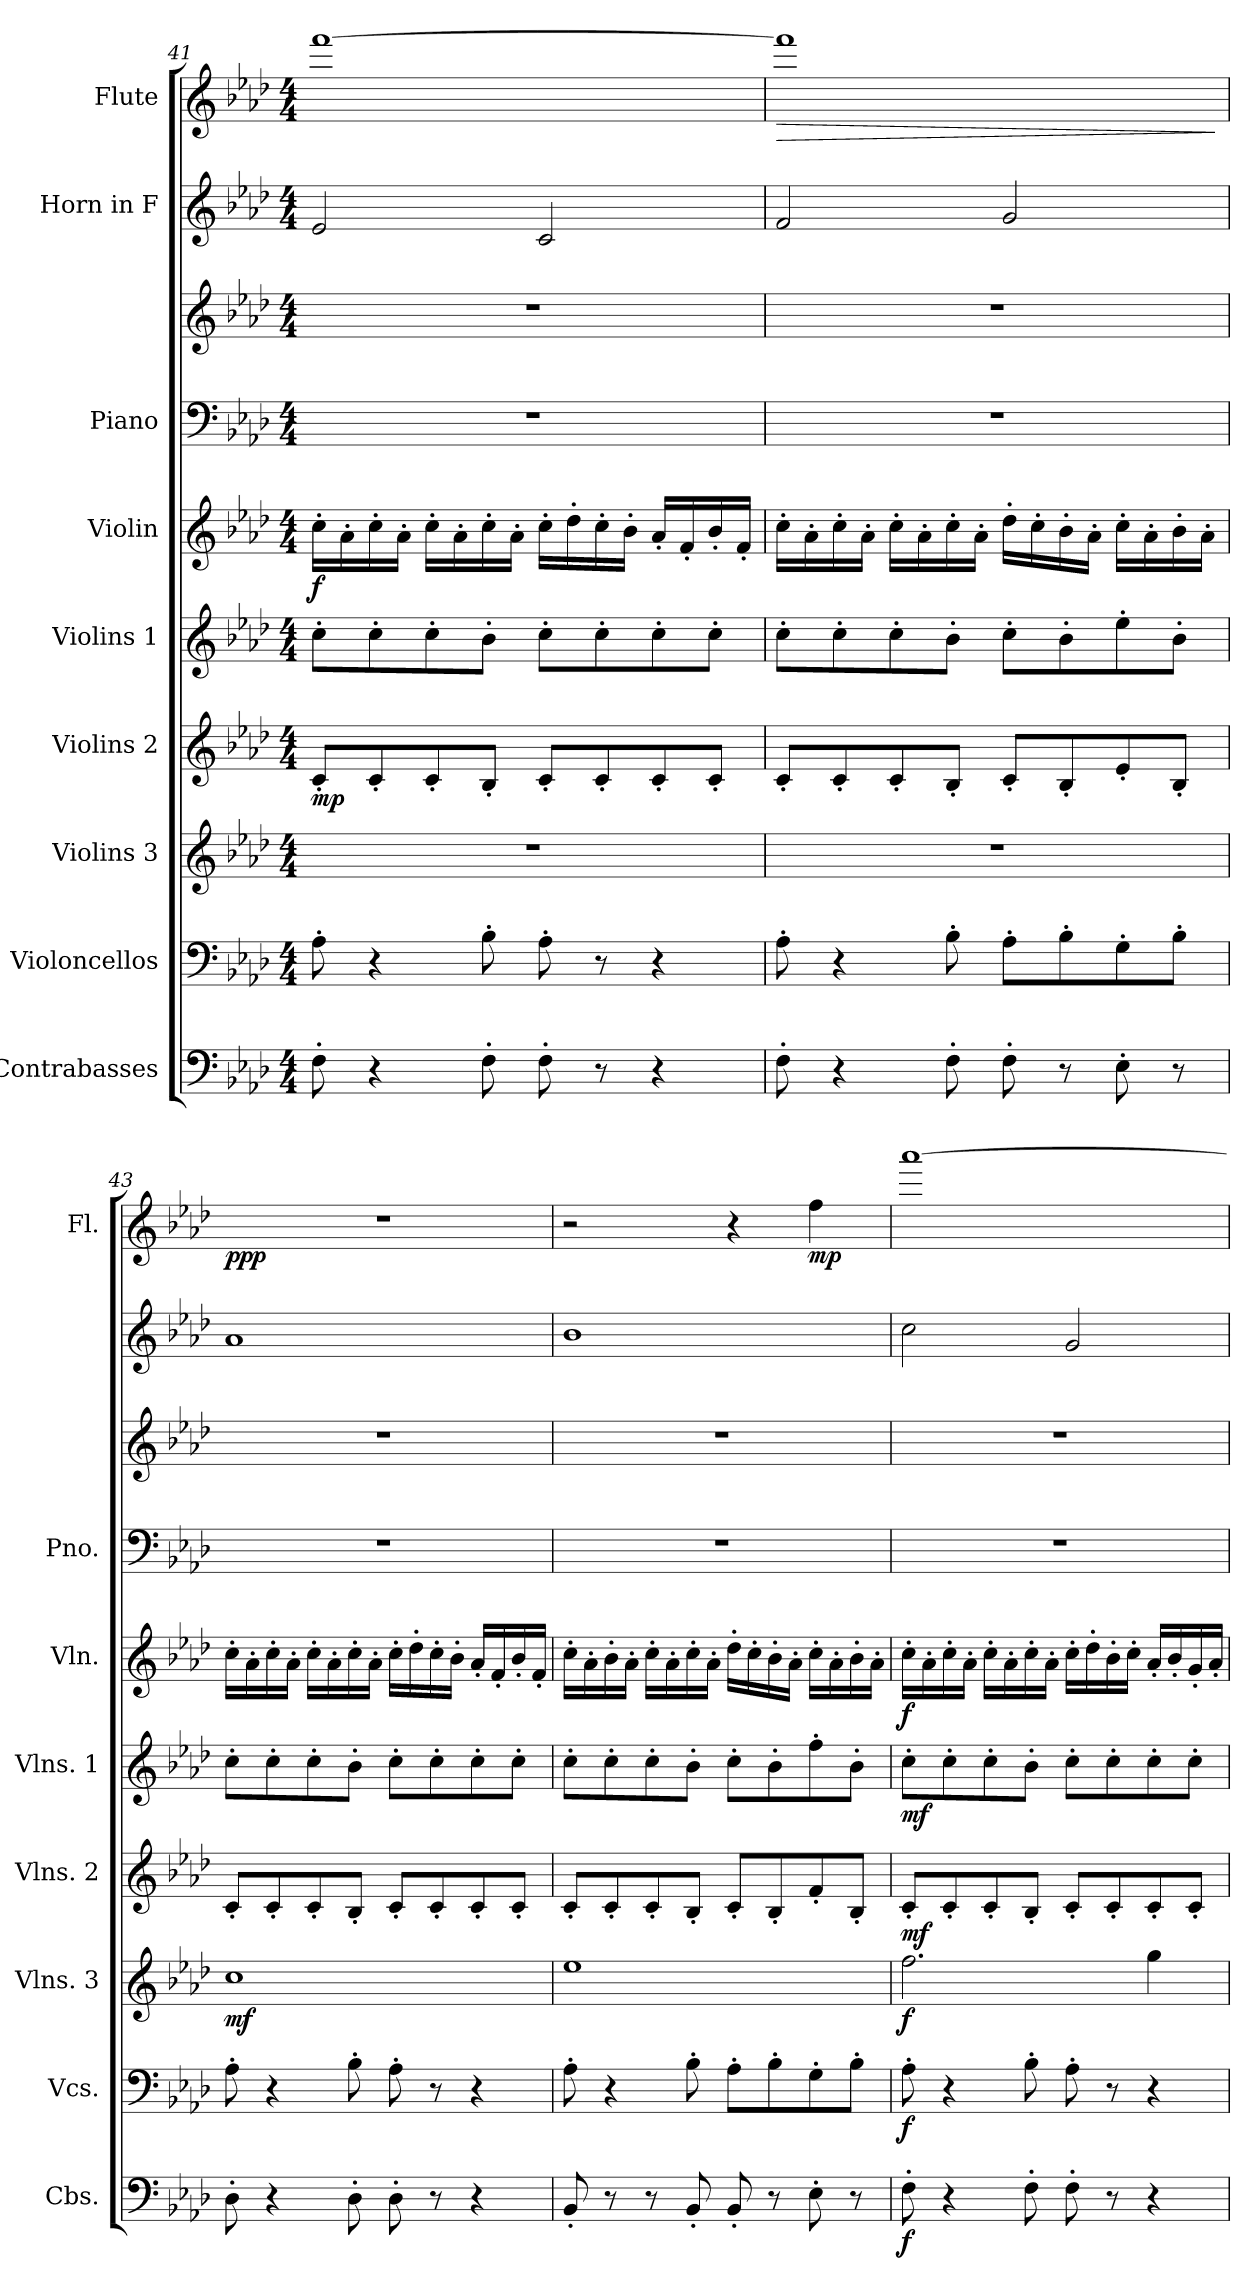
**kern	**dynam	**kern	**dynam	**kern	**dynam	**kern	**dynam	**kern	**dynam	**kern	**dynam	**kern	**kern	**kern	**kern	**dynam
*part9	*part9	*part8	*part8	*part7	*part7	*part6	*part6	*part5	*part5	*part4	*part4	*part3	*part3	*part2	*part1	*part1
*staff10	*staff10	*staff9	*staff9	*staff8	*staff8	*staff7	*staff7	*staff6	*staff6	*staff5	*staff5	*staff4	*staff3	*staff2	*staff1	*staff1
*I"Contrabasses	*	*I"Violoncellos	*	*I"Violins 3	*	*I"Violins 2	*	*I"Violins 1	*	*I"Violin	*	*I"Piano	*	*I"Horn in F	*I"Flute	*
*I'Cbs.	*	*I'Vcs.	*	*I'Vlns. 3	*	*I'Vlns. 2	*	*I'Vlns. 1	*	*I'Vln.	*	*I'Pno.	*	*	*I'Fl.	*
!!LO:PB:g=z
*clefF4	*	*clefF4	*	*clefG2	*	*clefG2	*	*clefG2	*	*clefG2	*	*clefF4	*clefG2	*clefG2	*clefG2	*
*ITrd7c12	*	*	*	*	*	*	*	*	*	*	*	*	*	*ITrd4c7	*	*
*k[b-e-a-d-]	*	*k[b-e-a-d-]	*	*k[b-e-a-d-]	*	*k[b-e-a-d-]	*	*k[b-e-a-d-]	*	*k[b-e-a-d-]	*	*k[b-e-a-d-]	*k[b-e-a-d-]	*k[b-e-a-d-g-]	*k[b-e-a-d-]	*
*M4/4	*	*M4/4	*	*M4/4	*	*M4/4	*	*M4/4	*	*M4/4	*	*M4/4	*M4/4	*M4/4	*M4/4	*
=41	=41	=41	=41	=41	=41	=41	=41	=41	=41	=41	=41	=41	=41	=41	=41	=41
!	!	!	!	!	!	!	!LO:DY:b	!	!	!	!LO:DY:b	!	!	!	!	!
8FF'\	.	8A-'\	.	1r	.	8c'/L	mp	8cc'\L	.	16cc'\LL	f	1r	1r	2A-/	[1fff	.
.	.	.	.	.	.	.	.	.	.	16a-'\	.	.	.	.	.	.
4r	.	4r	.	.	.	8c'/	.	8cc'\	.	16cc'\	.	.	.	.	.	.
.	.	.	.	.	.	.	.	.	.	16a-'\JJ	.	.	.	.	.	.
.	.	.	.	.	.	8c'/	.	8cc'\	.	16cc'\LL	.	.	.	.	.	.
.	.	.	.	.	.	.	.	.	.	16a-'\	.	.	.	.	.	.
8FF'\	.	8B-'\	.	.	.	8B-'/J	.	8b-'\J	.	16cc'\	.	.	.	.	.	.
.	.	.	.	.	.	.	.	.	.	16a-'\JJ	.	.	.	.	.	.
8FF'\	.	8A-'\	.	.	.	8c'/L	.	8cc'\L	.	16cc'\LL	.	.	.	2F/	.	.
.	.	.	.	.	.	.	.	.	.	16dd-'\	.	.	.	.	.	.
8r	.	8r	.	.	.	8c'/	.	8cc'\	.	16cc'\	.	.	.	.	.	.
.	.	.	.	.	.	.	.	.	.	16b-'\JJ	.	.	.	.	.	.
4r	.	4r	.	.	.	8c'/	.	8cc'\	.	16a-'/LL	.	.	.	.	.	.
.	.	.	.	.	.	.	.	.	.	16f'/	.	.	.	.	.	.
.	.	.	.	.	.	8c'/J	.	8cc'\J	.	16b-'/	.	.	.	.	.	.
.	.	.	.	.	.	.	.	.	.	16f'/JJ	.	.	.	.	.	.
=42	=42	=42	=42	=42	=42	=42	=42	=42	=42	=42	=42	=42	=42	=42	=42	=42
!	!	!	!	!	!	!	!	!	!	!	!	!	!	!	!	!LO:HP:b
8FF'\	.	8A-'\	.	1r	.	8c'/L	.	8cc'\L	.	16cc'\LL	.	1r	1r	2B-/	1fff]	>
.	.	.	.	.	.	.	.	.	.	16a-'\	.	.	.	.	.	.
4r	.	4r	.	.	.	8c'/	.	8cc'\	.	16cc'\	.	.	.	.	.	.
.	.	.	.	.	.	.	.	.	.	16a-'\JJ	.	.	.	.	.	.
.	.	.	.	.	.	8c'/	.	8cc'\	.	16cc'\LL	.	.	.	.	.	.
.	.	.	.	.	.	.	.	.	.	16a-'\	.	.	.	.	.	.
8FF'\	.	8B-'\	.	.	.	8B-'/J	.	8b-'\J	.	16cc'\	.	.	.	.	.	.
.	.	.	.	.	.	.	.	.	.	16a-'\JJ	.	.	.	.	.	.
8FF'\	.	8A-'\L	.	.	.	8c'/L	.	8cc'\L	.	16dd-'\LL	.	.	.	2c/	.	.
.	.	.	.	.	.	.	.	.	.	16cc'\	.	.	.	.	.	.
8r	.	8B-'\	.	.	.	8B-'/	.	8b-'\	.	16b-'\	.	.	.	.	.	.
.	.	.	.	.	.	.	.	.	.	16a-'\JJ	.	.	.	.	.	.
8EE-'\	.	8G'\	.	.	.	8e-'/	.	8ee-'\	.	16cc'\LL	.	.	.	.	.	.
.	.	.	.	.	.	.	.	.	.	16a-'\	.	.	.	.	.	.
8r	.	8B-'\J	.	.	.	8B-'/J	.	8b-'\J	.	16b-'\	.	.	.	.	.	.
.	.	.	.	.	.	.	.	.	.	16a-'\JJ	.	.	.	.	.	.
.	.	.	.	.	.	.	.	.	.	.	.	.	.	.	.	]
=43	=43	=43	=43	=43	=43	=43	=43	=43	=43	=43	=43	=43	=43	=43	=43	=43
!	!	!	!	!	!LO:DY:b	!	!	!	!	!	!	!	!	!	!	!LO:DY:b
8DD-'\	.	8A-'\	.	1cc	mf	8c'/L	.	8cc'\L	.	16cc'\LL	.	1r	1r	1d-	1r	ppp
.	.	.	.	.	.	.	.	.	.	16a-'\	.	.	.	.	.	.
4r	.	4r	.	.	.	8c'/	.	8cc'\	.	16cc'\	.	.	.	.	.	.
.	.	.	.	.	.	.	.	.	.	16a-'\JJ	.	.	.	.	.	.
.	.	.	.	.	.	8c'/	.	8cc'\	.	16cc'\LL	.	.	.	.	.	.
.	.	.	.	.	.	.	.	.	.	16a-'\	.	.	.	.	.	.
8DD-'\	.	8B-'\	.	.	.	8B-'/J	.	8b-'\J	.	16cc'\	.	.	.	.	.	.
.	.	.	.	.	.	.	.	.	.	16a-'\JJ	.	.	.	.	.	.
8DD-'\	.	8A-'\	.	.	.	8c'/L	.	8cc'\L	.	16cc'\LL	.	.	.	.	.	.
.	.	.	.	.	.	.	.	.	.	16dd-'\	.	.	.	.	.	.
8r	.	8r	.	.	.	8c'/	.	8cc'\	.	16cc'\	.	.	.	.	.	.
.	.	.	.	.	.	.	.	.	.	16b-'\JJ	.	.	.	.	.	.
4r	.	4r	.	.	.	8c'/	.	8cc'\	.	16a-'/LL	.	.	.	.	.	.
.	.	.	.	.	.	.	.	.	.	16f'/	.	.	.	.	.	.
.	.	.	.	.	.	8c'/J	.	8cc'\J	.	16b-'/	.	.	.	.	.	.
.	.	.	.	.	.	.	.	.	.	16f'/JJ	.	.	.	.	.	.
=44	=44	=44	=44	=44	=44	=44	=44	=44	=44	=44	=44	=44	=44	=44	=44	=44
8BBB-'/	.	8A-'\	.	1ee-	.	8c'/L	.	8cc'\L	.	16cc'\LL	.	1r	1r	1e-	2r	.
.	.	.	.	.	.	.	.	.	.	16a-'\	.	.	.	.	.	.
8r	.	4r	.	.	.	8c'/	.	8cc'\	.	16b-'\	.	.	.	.	.	.
.	.	.	.	.	.	.	.	.	.	16a-'\JJ	.	.	.	.	.	.
8r	.	.	.	.	.	8c'/	.	8cc'\	.	16cc'\LL	.	.	.	.	.	.
.	.	.	.	.	.	.	.	.	.	16a-'\	.	.	.	.	.	.
8BBB-'/	.	8B-'\	.	.	.	8B-'/J	.	8b-'\J	.	16cc'\	.	.	.	.	.	.
.	.	.	.	.	.	.	.	.	.	16a-'\JJ	.	.	.	.	.	.
8BBB-'/	.	8A-'\L	.	.	.	8c'/L	.	8cc'\L	.	16dd-'\LL	.	.	.	.	4r	.
.	.	.	.	.	.	.	.	.	.	16cc'\	.	.	.	.	.	.
8r	.	8B-'\	.	.	.	8B-'/	.	8b-'\	.	16b-'\	.	.	.	.	.	.
.	.	.	.	.	.	.	.	.	.	16a-'\JJ	.	.	.	.	.	.
!	!	!	!	!	!	!	!	!	!	!	!	!	!	!	!	!LO:DY:b
8EE-'\	.	8G'\	.	.	.	8f'/	.	8ff'\	.	16cc'\LL	.	.	.	.	4ff\	mp
.	.	.	.	.	.	.	.	.	.	16a-'\	.	.	.	.	.	.
8r	.	8B-'\J	.	.	.	8B-'/J	.	8b-'\J	.	16b-'\	.	.	.	.	.	.
.	.	.	.	.	.	.	.	.	.	16a-'\JJ	.	.	.	.	.	.
!!LO:LB:g=z
=45	=45	=45	=45	=45	=45	=45	=45	=45	=45	=45	=45	=45	=45	=45	=45	=45
!	!LO:DY:b	!	!LO:DY:b	!	!LO:DY:b	!	!LO:DY:b	!	!LO:DY:b	!	!LO:DY:b	!	!	!	!	!
8FF'\	f	8A-'\	f	2.ff\	f	8c'/L	mf	8cc'\L	mf	16cc'\LL	f	1r	1r	2f\	[1aaa-	.
.	.	.	.	.	.	.	.	.	.	16a-'\	.	.	.	.	.	.
4r	.	4r	.	.	.	8c'/	.	8cc'\	.	16cc'\	.	.	.	.	.	.
.	.	.	.	.	.	.	.	.	.	16a-'\JJ	.	.	.	.	.	.
.	.	.	.	.	.	8c'/	.	8cc'\	.	16cc'\LL	.	.	.	.	.	.
.	.	.	.	.	.	.	.	.	.	16a-'\	.	.	.	.	.	.
8FF'\	.	8B-'\	.	.	.	8B-'/J	.	8b-'\J	.	16cc'\	.	.	.	.	.	.
.	.	.	.	.	.	.	.	.	.	16a-'\JJ	.	.	.	.	.	.
8FF'\	.	8A-'\	.	.	.	8c'/L	.	8cc'\L	.	16cc'\LL	.	.	.	2c/	.	.
.	.	.	.	.	.	.	.	.	.	16dd-'\	.	.	.	.	.	.
8r	.	8r	.	.	.	8c'/	.	8cc'\	.	16b-'\	.	.	.	.	.	.
.	.	.	.	.	.	.	.	.	.	16cc'\JJ	.	.	.	.	.	.
4r	.	4r	.	4gg\	.	8c'/	.	8cc'\	.	16a-'/LL	.	.	.	.	.	.
.	.	.	.	.	.	.	.	.	.	16b-'/	.	.	.	.	.	.
.	.	.	.	.	.	8c'/J	.	8cc'\J	.	16g'/	.	.	.	.	.	.
.	.	.	.	.	.	.	.	.	.	16a-'/JJ	.	.	.	.	.	.
=	=	=	=	=	=	=	=	=	=	=	=	=	=	=	=	=
*-	*-	*-	*-	*-	*-	*-	*-	*-	*-	*-	*-	*-	*-	*-	*-	*-
